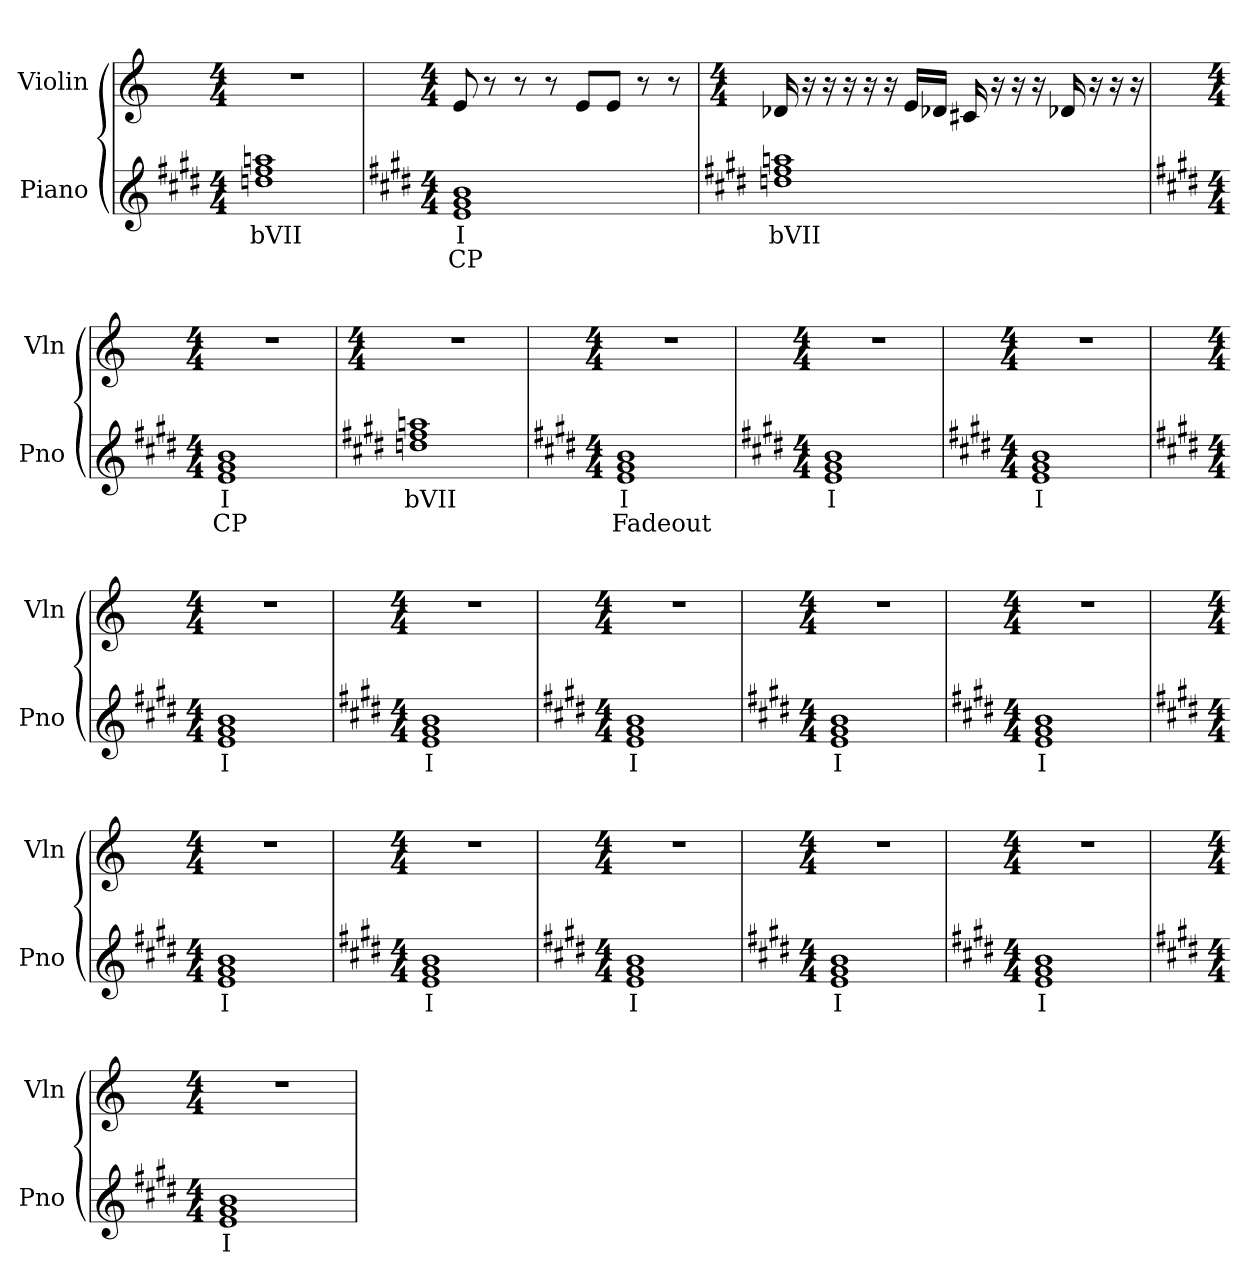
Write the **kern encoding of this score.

**kern	**text	**text	**kern
*part2	*part2	*part2	*part1
*staff2	*staff2	*staff2	*staff1
*I"Piano	*	*	*I"Violin
*I'Pno	*	*	*I'Vln
*k[f#c#g#d#]	*	*	*
*E:	*	*	*
*M4/4	*	*	*M4/4
=	=	=	=
1ddn 1ff# 1aan	bVII	.	1r
=	=	=	=
*k[f#c#g#d#]	*	*	*
*E:	*	*	*
*M4/4	*	*	*M4/4
1e 1g# 1b	I	CP	8e
.	.	.	8r
.	.	.	8r
.	.	.	8r
.	.	.	8eL
.	.	.	8eJ
.	.	.	8r
.	.	.	8r
=	=	=	=
*k[f#c#g#d#]	*	*	*
*E:	*	*	*
*	*	*	*M4/4
1ddn 1ff# 1aan	bVII	.	16d-X
.	.	.	16r
.	.	.	16r
.	.	.	16r
.	.	.	16r
.	.	.	16r
.	.	.	16eLL
.	.	.	16d-XJJ
.	.	.	16c#X
.	.	.	16r
.	.	.	16r
.	.	.	16r
.	.	.	16d-X
.	.	.	16r
.	.	.	16r
.	.	.	16r
=	=	=	=
*k[f#c#g#d#]	*	*	*
*E:	*	*	*
*M4/4	*	*	*M4/4
1e 1g# 1b	I	CP	1r
=	=	=	=
*k[f#c#g#d#]	*	*	*
*E:	*	*	*
*	*	*	*M4/4
1ddn 1ff# 1aan	bVII	.	1r
=	=	=	=
*k[f#c#g#d#]	*	*	*
*E:	*	*	*
*M4/4	*	*	*M4/4
1e 1g# 1b	I	Fadeout	1r
=	=	=	=
*k[f#c#g#d#]	*	*	*
*E:	*	*	*
*M4/4	*	*	*M4/4
1e 1g# 1b	I	.	1r
=	=	=	=
*k[f#c#g#d#]	*	*	*
*E:	*	*	*
*M4/4	*	*	*M4/4
1e 1g# 1b	I	.	1r
=	=	=	=
*k[f#c#g#d#]	*	*	*
*E:	*	*	*
*M4/4	*	*	*M4/4
1e 1g# 1b	I	.	1r
=	=	=	=
*k[f#c#g#d#]	*	*	*
*E:	*	*	*
*M4/4	*	*	*M4/4
1e 1g# 1b	I	.	1r
=	=	=	=
*k[f#c#g#d#]	*	*	*
*E:	*	*	*
*M4/4	*	*	*M4/4
1e 1g# 1b	I	.	1r
=	=	=	=
*k[f#c#g#d#]	*	*	*
*E:	*	*	*
*M4/4	*	*	*M4/4
1e 1g# 1b	I	.	1r
=	=	=	=
*k[f#c#g#d#]	*	*	*
*E:	*	*	*
*M4/4	*	*	*M4/4
1e 1g# 1b	I	.	1r
=	=	=	=
*k[f#c#g#d#]	*	*	*
*E:	*	*	*
*M4/4	*	*	*M4/4
1e 1g# 1b	I	.	1r
=	=	=	=
*k[f#c#g#d#]	*	*	*
*E:	*	*	*
*M4/4	*	*	*M4/4
1e 1g# 1b	I	.	1r
=	=	=	=
*k[f#c#g#d#]	*	*	*
*E:	*	*	*
*M4/4	*	*	*M4/4
1e 1g# 1b	I	.	1r
=	=	=	=
*k[f#c#g#d#]	*	*	*
*E:	*	*	*
*M4/4	*	*	*M4/4
1e 1g# 1b	I	.	1r
=	=	=	=
*k[f#c#g#d#]	*	*	*
*E:	*	*	*
*M4/4	*	*	*M4/4
1e 1g# 1b	I	.	1r
=	=	=	=
*k[f#c#g#d#]	*	*	*
*E:	*	*	*
*M4/4	*	*	*M4/4
1e 1g# 1b	I	.	1r
=	=	=	=
*-	*-	*-	*-
